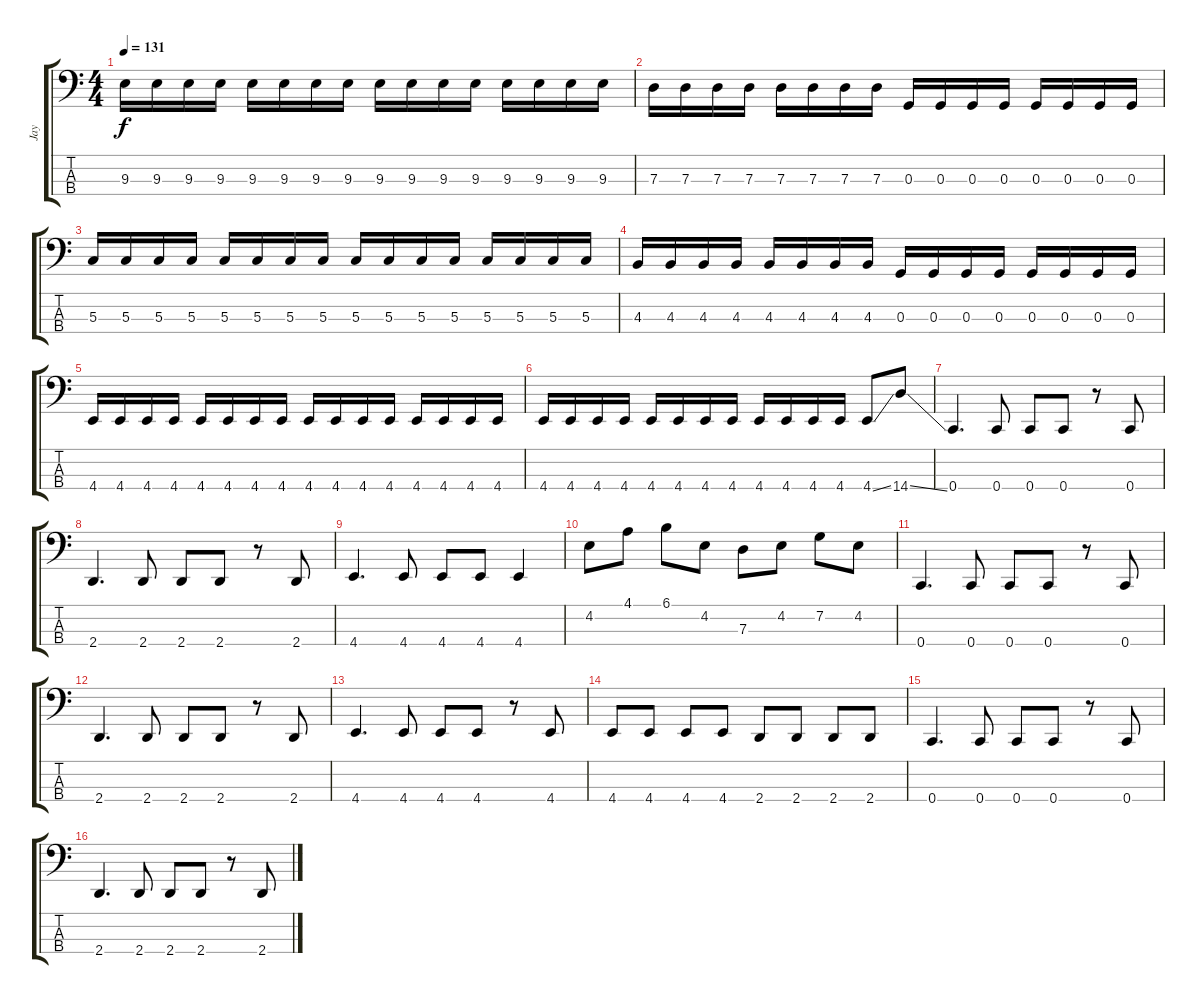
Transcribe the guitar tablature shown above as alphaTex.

\track ("Jay" "Jay") {instrument electricbasspick}
\staff {score tabs}
\tuning (F2 C2 G1 C1) {hide}
\ts (4 4)
\tempo 131
\clef f4
\ks c
9.3.16{dy f} 9.3.16 9.3.16 9.3.16 9.3.16 9.3.16 9.3.16 9.3.16 9.3.16 9.3.16 9.3.16 9.3.16 9.3.16 9.3.16 9.3.16 9.3.16 |
7.3.16 7.3.16 7.3.16 7.3.16 7.3.16 7.3.16 7.3.16 7.3.16 0.3.16 0.3.16 0.3.16 0.3.16 0.3.16 0.3.16 0.3.16 0.3.16 |
5.3.16 5.3.16 5.3.16 5.3.16 5.3.16 5.3.16 5.3.16 5.3.16 5.3.16 5.3.16 5.3.16 5.3.16 5.3.16 5.3.16 5.3.16 5.3.16 |
4.3.16 4.3.16 4.3.16 4.3.16 4.3.16 4.3.16 4.3.16 4.3.16 0.3.16 0.3.16 0.3.16 0.3.16 0.3.16 0.3.16 0.3.16 0.3.16 |
4.4.16 4.4.16 4.4.16 4.4.16 4.4.16 4.4.16 4.4.16 4.4.16 4.4.16 4.4.16 4.4.16 4.4.16 4.4.16 4.4.16 4.4.16 4.4.16 |
4.4.16 4.4.16 4.4.16 4.4.16 4.4.16 4.4.16 4.4.16 4.4.16 4.4.16 4.4.16 4.4.16 4.4.16 4.4{ss}.8 14.4{ss}.8 |
0.4.4{d} 0.4.8 0.4.8 0.4.8 r.8 0.4.8 |
2.4.4{d} 2.4.8 2.4.8 2.4.8 r.8 2.4.8 |
4.4.4{d} 4.4.8 4.4.8 4.4.8 4.4.4 |
4.2.8 4.1.8 6.1.8 4.2.8 7.3.8 4.2.8 7.2.8 4.2.8 |
0.4.4{d} 0.4.8 0.4.8 0.4.8 r.8 0.4.8 |
2.4.4{d} 2.4.8 2.4.8 2.4.8 r.8 2.4.8 |
4.4.4{d} 4.4.8 4.4.8 4.4.8 r.8 4.4.8 |
4.4.8 4.4.8 4.4.8 4.4.8 2.4.8 2.4.8 2.4.8 2.4.8 |
0.4.4{d} 0.4.8 0.4.8 0.4.8 r.8 0.4.8 |
2.4.4{d} 2.4.8 2.4.8 2.4.8 r.8 2.4.8
